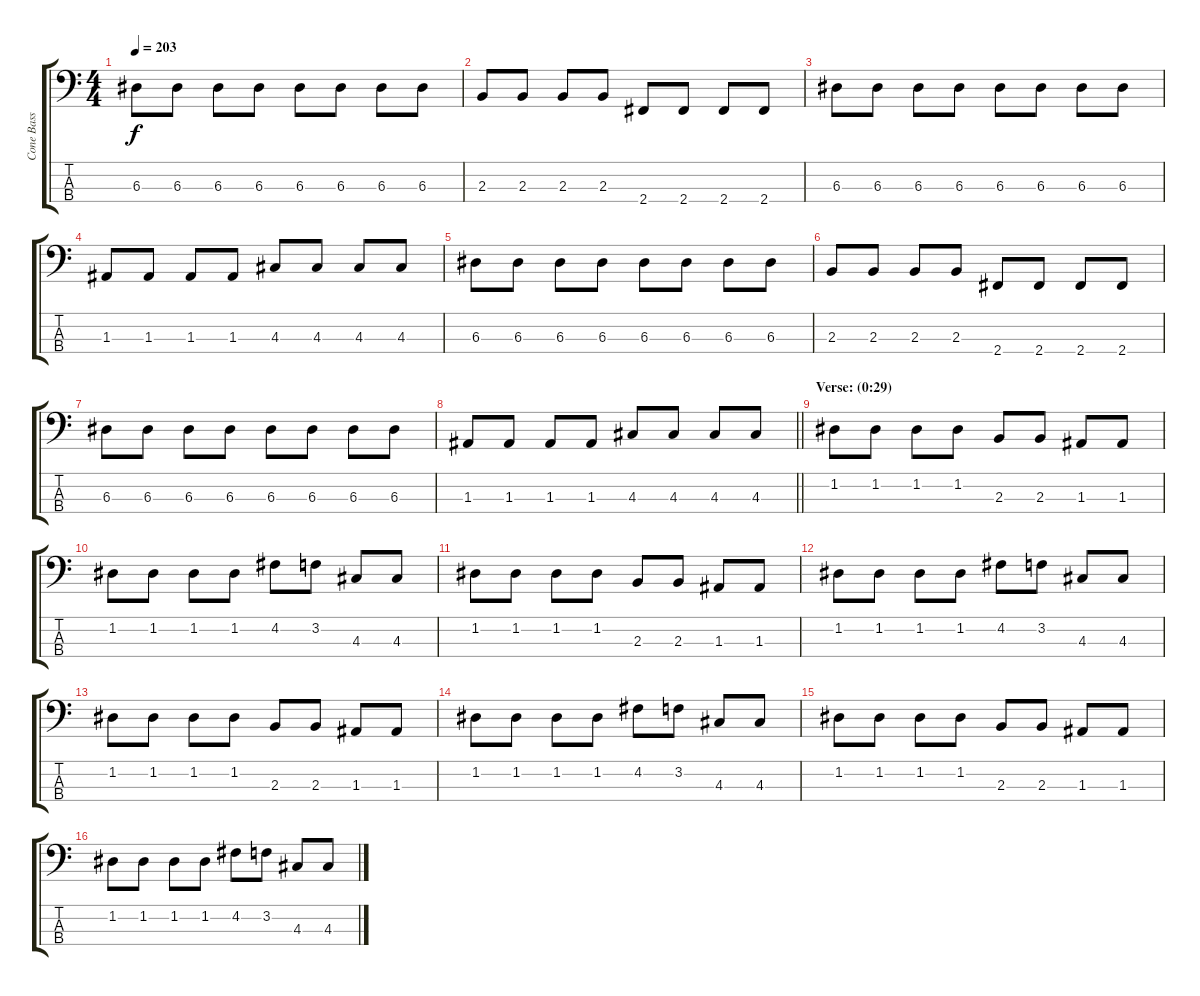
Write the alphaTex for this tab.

\track ("Cone Bass" "Cone Bass") {instrument electricbasspick}
\staff {score tabs}
\tuning (G2 D2 A1 E1) {hide}
\ts (4 4)
\tempo 203
\clef f4
\ks c
6.3.8{dy f} 6.3.8 6.3.8 6.3.8 6.3.8 6.3.8 6.3.8 6.3.8 |
2.3.8 2.3.8 2.3.8 2.3.8 2.4.8 2.4.8 2.4.8 2.4.8 |
6.3.8 6.3.8 6.3.8 6.3.8 6.3.8 6.3.8 6.3.8 6.3.8 |
1.3.8 1.3.8 1.3.8 1.3.8 4.3.8 4.3.8 4.3.8 4.3.8 |
6.3.8 6.3.8 6.3.8 6.3.8 6.3.8 6.3.8 6.3.8 6.3.8 |
2.3.8 2.3.8 2.3.8 2.3.8 2.4.8 2.4.8 2.4.8 2.4.8 |
6.3.8 6.3.8 6.3.8 6.3.8 6.3.8 6.3.8 6.3.8 6.3.8 |
\barLineRight lightlight
1.3.8 1.3.8 1.3.8 1.3.8 4.3.8 4.3.8 4.3.8 4.3.8 |
\section ("" "Verse: (0:29)")
1.2.8 1.2.8 1.2.8 1.2.8 2.3.8 2.3.8 1.3.8 1.3.8 |
1.2.8 1.2.8 1.2.8 1.2.8 4.2.8 3.2.8 4.3.8 4.3.8 |
1.2.8 1.2.8 1.2.8 1.2.8 2.3.8 2.3.8 1.3.8 1.3.8 |
1.2.8 1.2.8 1.2.8 1.2.8 4.2.8 3.2.8 4.3.8 4.3.8 |
1.2.8 1.2.8 1.2.8 1.2.8 2.3.8 2.3.8 1.3.8 1.3.8 |
1.2.8 1.2.8 1.2.8 1.2.8 4.2.8 3.2.8 4.3.8 4.3.8 |
1.2.8 1.2.8 1.2.8 1.2.8 2.3.8 2.3.8 1.3.8 1.3.8 |
1.2.8 1.2.8 1.2.8 1.2.8 4.2.8 3.2.8 4.3.8 4.3.8
